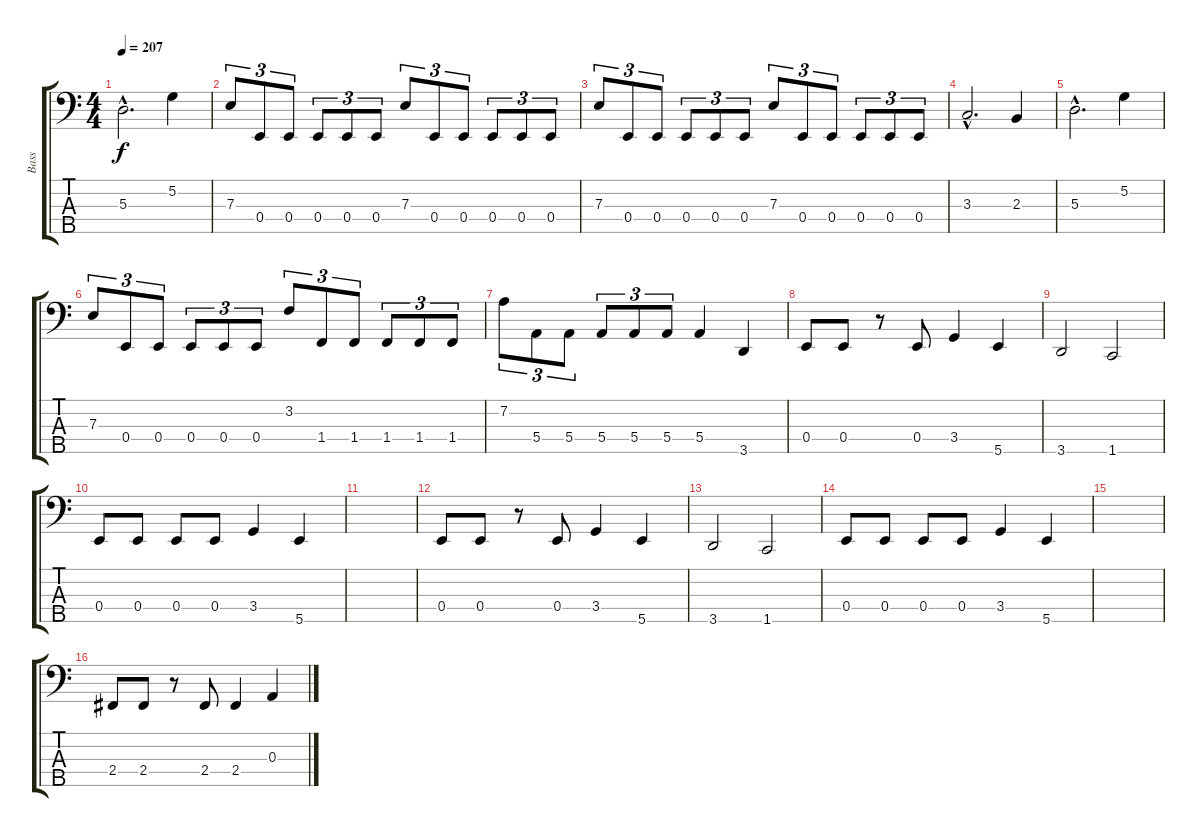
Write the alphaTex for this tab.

\track ("Bass" "Bass") {instrument electricbasspick}
\staff {score tabs}
\tuning (G2 D2 A1 E1 B0) {hide}
\ts (4 4)
\tempo 207
\clef f4
\ks c
5.3{hac}.2{d dy f} 5.2.4 |
7.3.8{tu (3 2)} 0.4.8{tu (3 2)} 0.4.8{tu (3 2)} 0.4.8{tu (3 2)} 0.4.8{tu (3 2)} 0.4.8{tu (3 2)} 7.3.8{tu (3 2)} 0.4.8{tu (3 2)} 0.4.8{tu (3 2)} 0.4.8{tu (3 2)} 0.4.8{tu (3 2)} 0.4.8{tu (3 2)} |
7.3.8{tu (3 2)} 0.4.8{tu (3 2)} 0.4.8{tu (3 2)} 0.4.8{tu (3 2)} 0.4.8{tu (3 2)} 0.4.8{tu (3 2)} 7.3.8{tu (3 2)} 0.4.8{tu (3 2)} 0.4.8{tu (3 2)} 0.4.8{tu (3 2)} 0.4.8{tu (3 2)} 0.4.8{tu (3 2)} |
3.3{hac}.2{d} 2.3.4 |
5.3{hac}.2{d} 5.2.4 |
7.3.8{tu (3 2)} 0.4.8{tu (3 2)} 0.4.8{tu (3 2)} 0.4.8{tu (3 2)} 0.4.8{tu (3 2)} 0.4.8{tu (3 2)} 3.2.8{tu (3 2)} 1.4.8{tu (3 2)} 1.4.8{tu (3 2)} 1.4.8{tu (3 2)} 1.4.8{tu (3 2)} 1.4.8{tu (3 2)} |
7.2.8{tu (3 2)} 5.4.8{tu (3 2)} 5.4.8{tu (3 2)} 5.4.8{tu (3 2)} 5.4.8{tu (3 2)} 5.4.8{tu (3 2)} 5.4.4 3.5.4 |
0.4.8 0.4.8 r.8 0.4.8 3.4.4 5.5.4 |
3.5.2 1.5.2 |
0.4.8 0.4.8 0.4.8 0.4.8 3.4.4 5.5.4 |
|
0.4.8 0.4.8 r.8 0.4.8 3.4.4 5.5.4 |
3.5.2 1.5.2 |
0.4.8 0.4.8 0.4.8 0.4.8 3.4.4 5.5.4 |
|
2.4.8 2.4.8 r.8 2.4.8 2.4.4 0.3.4
